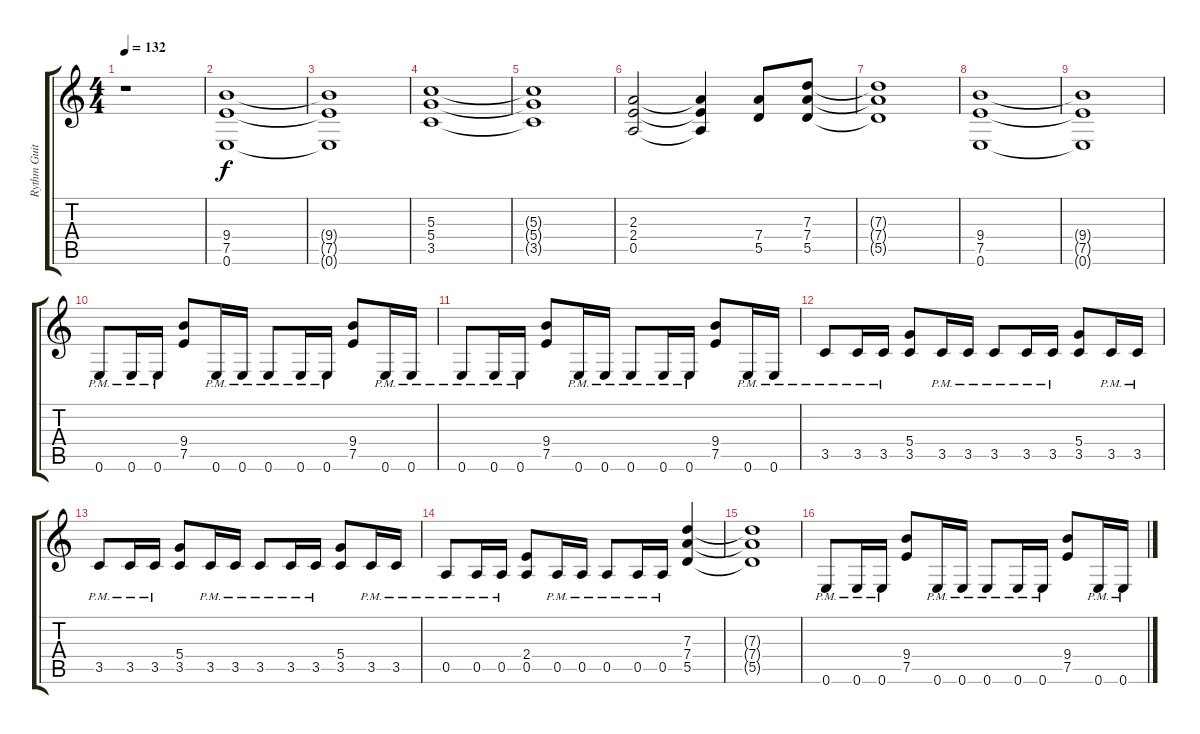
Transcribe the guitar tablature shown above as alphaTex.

\track ("Rythm Guitar" "Rythm Guit") {instrument overdrivenguitar}
\staff {score tabs}
\tuning (E4 B3 G3 D3 A2 E2) {hide}
\ts (4 4)
\tempo 132
\clef g2
\ks c
r.1{dy f instrument overdrivenguitar} |
(9.4 7.5 0.6).1 |
(9.4{t} 7.5{t} 0.6{t}).1 |
(5.3 5.4 3.5).1 |
(5.3{t} 5.4{t} 3.5{t}).1 |
(2.3 2.4 0.5).2 (2.3{t} 2.4{t} 0.5{t}).4 (7.4 5.5).8 (7.3 7.4 5.5).8 |
(7.3{t} 7.4{t} 5.5{t}).1 |
(9.4 7.5 0.6).1 |
(9.4{t} 7.5{t} 0.6{t}).1 |
0.6{pm}.8 0.6{pm}.16 0.6{pm}.16 (9.4 7.5).8 0.6{pm}.16 0.6{pm}.16 0.6{pm}.8 0.6{pm}.16 0.6{pm}.16 (9.4 7.5).8 0.6{pm}.16 0.6{pm}.16 |
0.6{pm}.8 0.6{pm}.16 0.6{pm}.16 (9.4 7.5).8 0.6{pm}.16 0.6{pm}.16 0.6{pm}.8 0.6{pm}.16 0.6{pm}.16 (9.4 7.5).8 0.6{pm}.16 0.6{pm}.16 |
3.5{pm}.8 3.5{pm}.16 3.5{pm}.16 (5.4 3.5).8 3.5{pm}.16 3.5{pm}.16 3.5{pm}.8 3.5{pm}.16 3.5{pm}.16 (5.4 3.5).8 3.5{pm}.16 3.5{pm}.16 |
3.5{pm}.8 3.5{pm}.16 3.5{pm}.16 (5.4 3.5).8 3.5{pm}.16 3.5{pm}.16 3.5{pm}.8 3.5{pm}.16 3.5{pm}.16 (5.4 3.5).8 3.5{pm}.16 3.5{pm}.16 |
0.5{pm}.8 0.5{pm}.16 0.5{pm}.16 (2.4 0.5).8 0.5{pm}.16 0.5{pm}.16 0.5{pm}.8 0.5{pm}.16 0.5{pm}.16 (7.3 7.4 5.5).4 |
(7.3{t} 7.4{t} 5.5{t}).1 |
0.6{pm}.8 0.6{pm}.16 0.6{pm}.16 (9.4 7.5).8 0.6{pm}.16 0.6{pm}.16 0.6{pm}.8 0.6{pm}.16 0.6{pm}.16 (9.4 7.5).8 0.6{pm}.16 0.6{pm}.16
